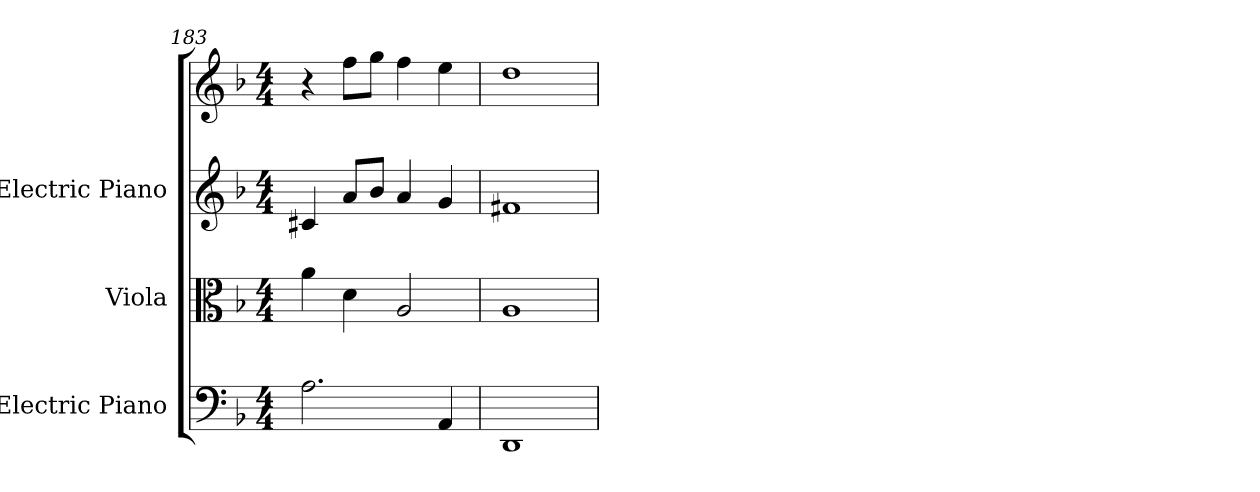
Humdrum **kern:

**kern	**kern	**kern	**kern
*part3	*part2	*part1	*part1
*staff4	*staff3	*staff2	*staff1
*I"Electric Piano	*I"Viola	*I"Electric Piano	*
*I'El. Pno.	*I'Vla.	*I'El. Pno.	*
*clefF4	*clefC3	*clefG2	*clefG2
*k[b-]	*k[b-]	*k[b-]	*k[b-]
*M4/4	*M4/4	*M4/4	*M4/4
*MM75	*MM75	*MM75	*MM75
=183	=183	=183	=183
2.A\	4a\	4c#X/	4r
*	*	*	*MM60
.	4d\	8a/L	8ff\L
.	.	8b-/J	8gg\J
.	2A/	4a/	4ff\
*	*	*	*MM50
4AA/	.	4g/	4ee\
=184	=184	=184	=184
*	*	*	*MM40
1DD	1A	1f#X	1dd
=	=	=	=
*-	*-	*-	*-
